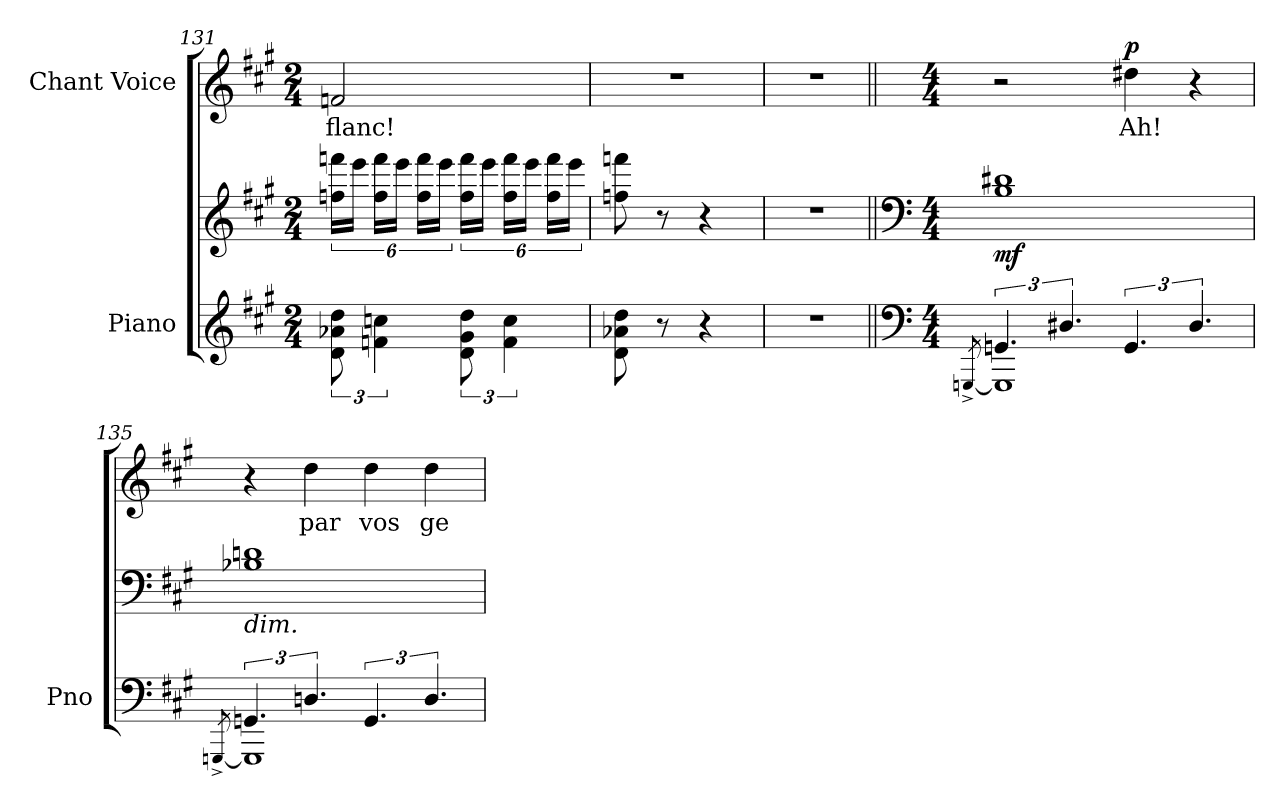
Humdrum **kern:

**kern	**kern	**dynam	**kern	**text	**dynam
*part2	*part2	*part2	*part1	*part1	*part1
*staff3	*staff2	*staff2/3	*staff1	*staff1	*staff1
*I"Piano	*	*	*I"Chant Voice	*	*
*I'Pno	*	*	*	*	*
*clefG2	*clefG2	*	*clefG2	*	*
*k[f#c#g#]	*k[f#c#g#]	*	*k[f#c#g#]	*	*
*M2/4	*M2/4	*	*M2/4	*	*
=131	=131	=131	=131	=131	=131
!	!	!	!	!LO:LY:b	!
12d\ 12a-X\ 12dd\	24ffn\ 24fffn\LL	.	2fn/	flanc!	.
.	24eee\JJ	.	.	.	.
6fn\ 6ccn\	24ff\ 24fff\LL	.	.	.	.
.	24eee\JJ	.	.	.	.
.	24ff\ 24fff\LL	.	.	.	.
.	24eee\JJ	.	.	.	.
12d\ 12g#\ 12dd\	24ff\ 24fff\LL	.	.	.	.
.	24eee\JJ	.	.	.	.
6f\ 6cc\	24ff\ 24fff\LL	.	.	.	.
.	24eee\JJ	.	.	.	.
.	24ff\ 24fff\LL	.	.	.	.
.	24eee\JJ	.	.	.	.
=132	=132	=132	=132	=132	=132
8d\ 8a-X\ 8dd\	8ffn\ 8fffn\	.	2r	.	.
8r	8r	.	.	.	.
4r	4r	.	.	.	.
=133	=133	=133	=133	=133	=133
2r	2r	.	2r	.	.
!!LO:LB:g=z
=134||	=134||	=134||	=134||	=134||	=134||
*clefF4	*clefF4	*	*	*	*
*M4/4	*M4/4	*	*M4/4	*	*
*^	*	*	*	*	*
.	[<8qGGGn^</	.	.	.	.	.
!	!	!	!LO:DY:b	!	!	!
6.GGn/	1GGG]	1B 1d#X	mf	2r	.	.
6.D#X/	.	.	.	.	.	.
!	!	!	!	!	!LO:LY:b	!LO:DY:a
6.GG/	.	.	.	4dd#X\	Ah!	p
6.D#/	.	.	.	4r	.	.
=135	=135	=135	=135	=135	=135	=135
.	[<8qGGGn^</	.	.	.	.	.
!	!	!LO:TX:b:i:t=dim.	!	!	!	!
6.GGn/	1GGG]	1B-X 1dn	.	4r	.	.
!	!	!	!	!	!LO:LY:b	!
6.Dn/	.	.	.	4dd\	par	.
!	!	!	!	!	!LO:LY:b	!
6.GG/	.	.	.	4dd\	vos	.
!	!	!	!	!	!LO:LY:b	!
6.D/	.	.	.	4dd\	ge-	.
*v	*v	*	*	*	*	*
=	=	=	=	=	=
*-	*-	*-	*-	*-	*-
